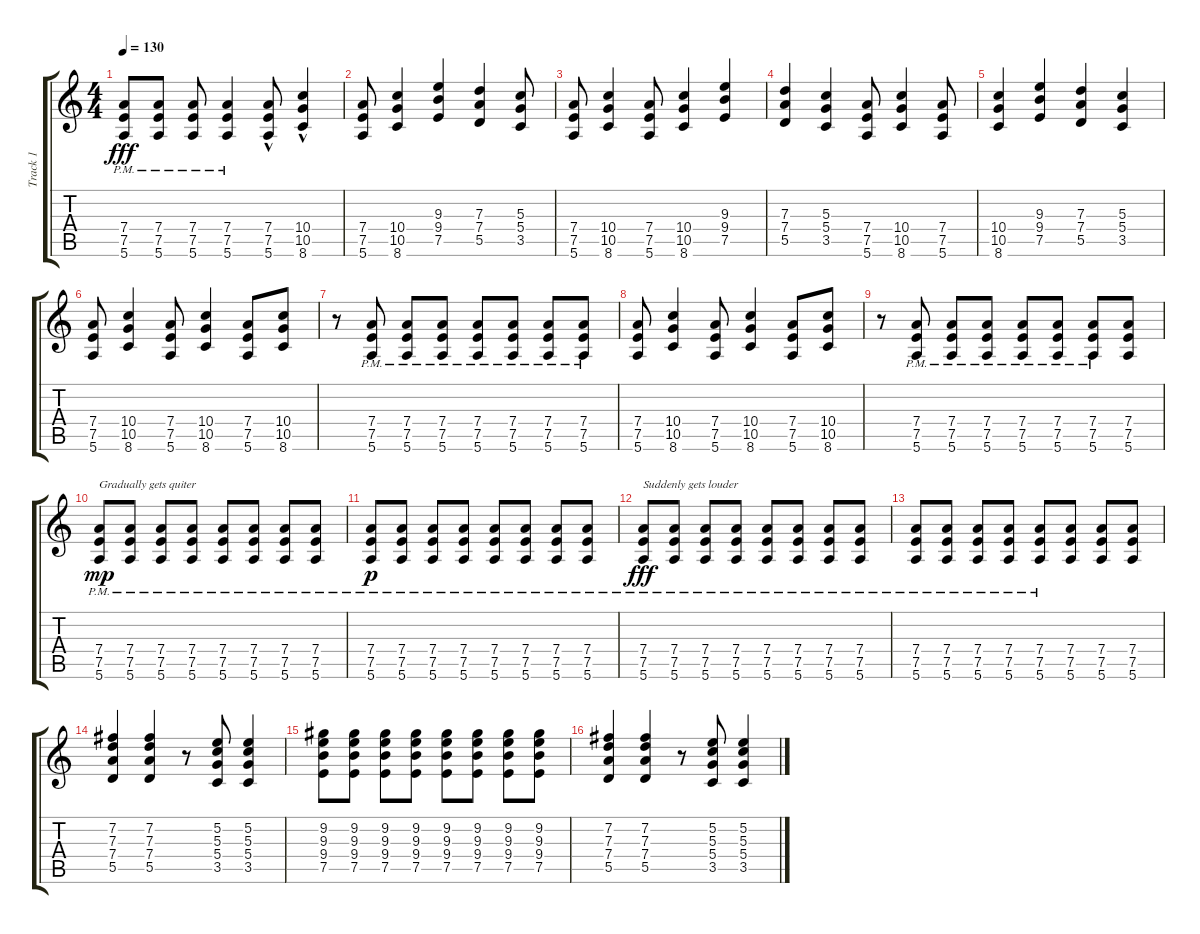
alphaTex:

\track ("Track 1" "Track 1") {instrument overdrivenguitar}
\staff {score tabs}
\tuning (E4 B3 G3 D3 A2 E2) {hide}
\ts (4 4)
\tempo 130
\clef g2
\ks c
(7.4{pm} 7.5{pm} 5.6{pm}).8{dy fff} (7.4{pm} 7.5{pm} 5.6{pm}).8 (7.4{pm} 7.5{pm} 5.6{pm}).8 (7.4{pm} 7.5{pm} 5.6{pm}).4 (7.4{hac} 7.5{hac} 5.6{hac}).8 (10.4{hac} 10.5{hac} 8.6{hac}).4 |
(7.4 7.5 5.6).8 (10.4 10.5 8.6).4 (9.3 9.4 7.5).4 (7.3 7.4 5.5).4 (5.3 5.4 3.5).8 |
(7.4 7.5 5.6).8 (10.4 10.5 8.6).4 (7.4 7.5 5.6).8 (10.4 10.5 8.6).4 (9.3 9.4 7.5).4 |
(7.3 7.4 5.5).4 (5.3 5.4 3.5).4 (7.4 7.5 5.6).8 (10.4 10.5 8.6).4 (7.4 7.5 5.6).8 |
(10.4 10.5 8.6).4 (9.3 9.4 7.5).4 (7.3 7.4 5.5).4 (5.3 5.4 3.5).4 |
(7.4 7.5 5.6).8 (10.4 10.5 8.6).4 (7.4 7.5 5.6).8 (10.4 10.5 8.6).4 (7.4 7.5 5.6).8 (10.4 10.5 8.6).8 |
r.8 (7.4{pm} 7.5{pm} 5.6{pm}).8 (7.4{pm} 7.5{pm} 5.6{pm}).8 (7.4{pm} 7.5{pm} 5.6{pm}).8 (7.4{pm} 7.5{pm} 5.6{pm}).8 (7.4{pm} 7.5{pm} 5.6{pm}).8 (7.4{pm} 7.5{pm} 5.6{pm}).8 (7.4{pm} 7.5{pm} 5.6{pm}).8 |
(7.4 7.5 5.6).8 (10.4 10.5 8.6).4 (7.4 7.5 5.6).8 (10.4 10.5 8.6).4 (7.4 7.5 5.6).8 (10.4 10.5 8.6).8 |
r.8 (7.4{pm} 7.5{pm} 5.6{pm}).8 (7.4{pm} 7.5{pm} 5.6{pm}).8 (7.4{pm} 7.5{pm} 5.6{pm}).8 (7.4{pm} 7.5{pm} 5.6{pm}).8 (7.4{pm} 7.5{pm} 5.6{pm}).8 (7.4{pm} 7.5{pm} 5.6{pm}).8 (7.4 7.5 5.6).8 |
(7.4{pm} 7.5{pm} 5.6{pm}).8{txt "Gradually gets quiter" dy mp} (7.4{pm} 7.5{pm} 5.6{pm}).8 (7.4{pm} 7.5{pm} 5.6{pm}).8 (7.4{pm} 7.5{pm} 5.6{pm}).8 (7.4{pm} 7.5{pm} 5.6{pm}).8 (7.4{pm} 7.5{pm} 5.6{pm}).8 (7.4{pm} 7.5{pm} 5.6{pm}).8 (7.4{pm} 7.5{pm} 5.6{pm}).8 |
(7.4{pm} 7.5{pm} 5.6{pm}).8{dy p} (7.4{pm} 7.5{pm} 5.6{pm}).8 (7.4{pm} 7.5{pm} 5.6{pm}).8 (7.4{pm} 7.5{pm} 5.6{pm}).8 (7.4{pm} 7.5{pm} 5.6{pm}).8 (7.4{pm} 7.5{pm} 5.6{pm}).8 (7.4{pm} 7.5{pm} 5.6{pm}).8 (7.4{pm} 7.5{pm} 5.6{pm}).8 |
(7.4{pm} 7.5{pm} 5.6{pm}).8{txt "Suddenly gets louder" dy fff} (7.4{pm} 7.5{pm} 5.6{pm}).8 (7.4{pm} 7.5{pm} 5.6{pm}).8 (7.4{pm} 7.5{pm} 5.6{pm}).8 (7.4{pm} 7.5{pm} 5.6{pm}).8 (7.4{pm} 7.5{pm} 5.6{pm}).8 (7.4{pm} 7.5{pm} 5.6{pm}).8 (7.4{pm} 7.5{pm} 5.6{pm}).8 |
(7.4{pm} 7.5{pm} 5.6{pm}).8 (7.4{pm} 7.5{pm} 5.6{pm}).8 (7.4{pm} 7.5{pm} 5.6{pm}).8 (7.4{pm} 7.5{pm} 5.6{pm}).8 (7.4{pm} 7.5{pm} 5.6{pm}).8 (7.4 7.5 5.6).8 (7.4 7.5 5.6).8 (7.4 7.5 5.6).8 |
(7.2 7.3 7.4 5.5).4 (7.2 7.3 7.4 5.5).4 r.8 (5.2 5.3 5.4 3.5).8 (5.2 5.3 5.4 3.5).4 |
(9.2 9.3 9.4 7.5).8 (9.2 9.3 9.4 7.5).8 (9.2 9.3 9.4 7.5).8 (9.2 9.3 9.4 7.5).8 (9.2 9.3 9.4 7.5).8 (9.2 9.3 9.4 7.5).8 (9.2 9.3 9.4 7.5).8 (9.2 9.3 9.4 7.5).8 |
(7.2 7.3 7.4 5.5).4 (7.2 7.3 7.4 5.5).4 r.8 (5.2 5.3 5.4 3.5).8 (5.2 5.3 5.4 3.5).4
